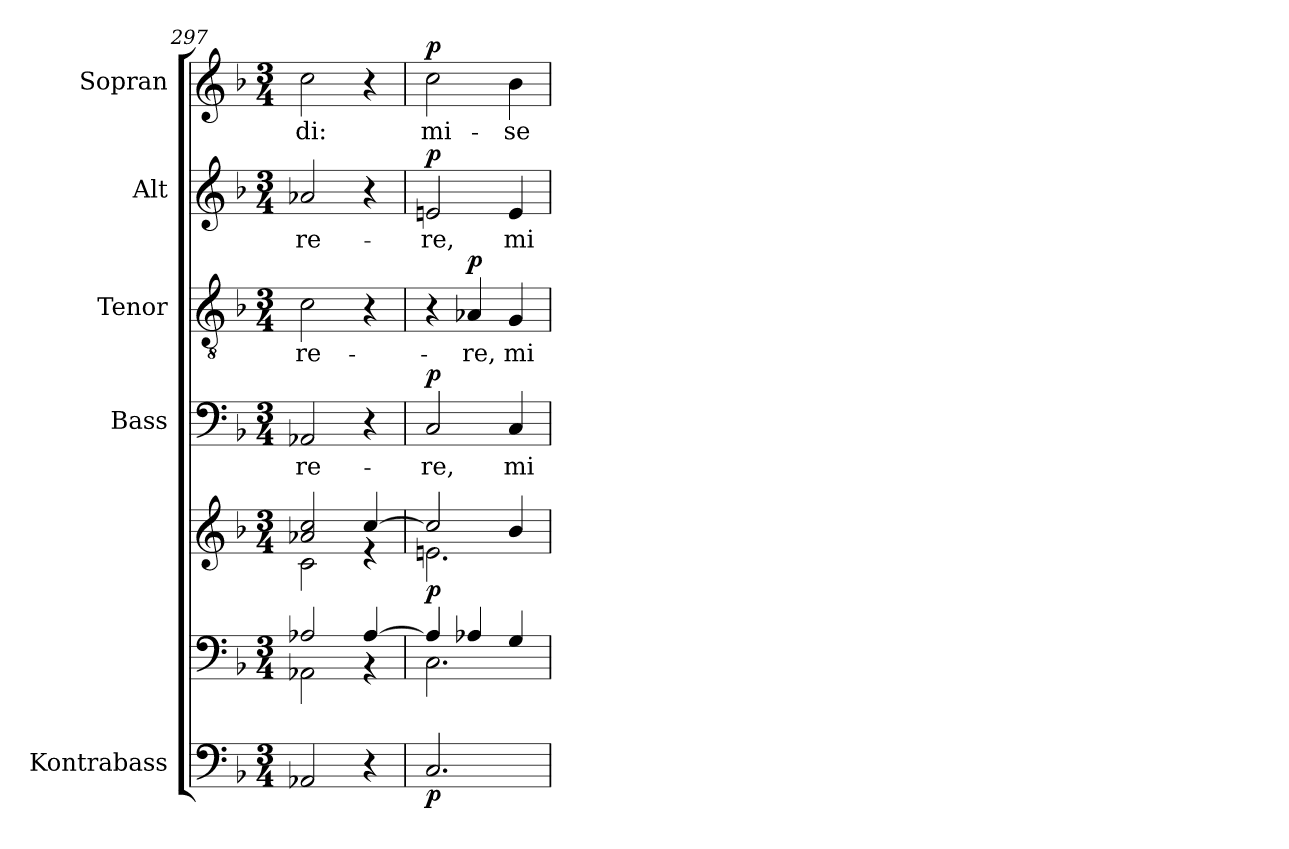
**kern	**dynam	**kern	**kern	**dynam	**kern	**text	**dynam	**kern	**text	**dynam	**kern	**text	**dynam	**kern	**text	**dynam
*part6	*part6	*part5	*part5	*part5	*part4	*part4	*part4	*part3	*part3	*part3	*part2	*part2	*part2	*part1	*part1	*part1
*staff7	*staff7	*staff6	*staff5	*staff5/6	*staff4	*staff4	*staff4	*staff3	*staff3	*staff3	*staff2	*staff2	*staff2	*staff1	*staff1	*staff1
*I"Kontrabass	*	*	*	*	*I"Bass	*	*	*I"Tenor	*	*	*I"Alt	*	*	*I"Sopran	*	*
*I'Kb.	*	*	*	*	*I'B.	*	*	*I'T.	*	*	*I'A.	*	*	*I'S.	*	*
*clefF4	*	*clefF4	*clefG2	*	*clefF4	*	*	*clefGv2	*	*	*clefG2	*	*	*clefG2	*	*
*ITrd7c12	*	*	*	*	*	*	*	*	*	*	*	*	*	*	*	*
*k[b-]	*	*k[b-]	*k[b-]	*	*k[b-]	*	*	*k[b-]	*	*	*k[b-]	*	*	*k[b-]	*	*
*F:	*	*F:	*F:	*	*F:	*	*	*F:	*	*	*F:	*	*	*F:	*	*
*M3/4	*	*M3/4	*M3/4	*	*M3/4	*	*	*M3/4	*	*	*M3/4	*	*	*M3/4	*	*
=297	=297	=297	=297	=297	=297	=297	=297	=297	=297	=297	=297	=297	=297	=297	=297	=297
*	*	*^	*^	*	*	*	*	*	*	*	*	*	*	*	*	*
!	!	!	!	!	!	!	!	!LO:LY:b	!	!	!LO:LY:b	!	!	!LO:LY:b	!	!	!LO:LY:b	!
2AAA-X/	.	2A-X/	2AA-X\	2a-X/ 2cc/	2c\	.	2AA-X/	-re-	.	2c\	-re-	.	2a-X/	-re-	.	2cc\	-di:	.
4r	.	[>4A-/	4rBB	[>4cc/	4re	.	4r	.	.	4r	.	.	4r	.	.	4r	.	.
=298	=298	=298	=298	=298	=298	=298	=298	=298	=298	=298	=298	=298	=298	=298	=298	=298	=298	=298
!	!LO:DY:b	!	!	!	!	!LO:DY:b	!	!LO:LY:b	!LO:DY:a	!	!	!	!	!LO:LY:b	!LO:DY:a	!	!LO:LY:b	!LO:DY:a
2.CC/	p	4A-/]	2.C\	2cc/]	2.en\	p	2C/	-re,	p	4r	.	.	2en/	-re,	p	2cc\	mi-	p
!	!	!	!	!	!	!	!	!	!	!	!LO:LY:b	!LO:DY:a	!	!	!	!	!	!
.	.	4A-X/	.	.	.	.	.	.	.	4A-X/	-re,	p	.	.	.	.	.	.
!	!	!	!	!	!	!	!	!LO:LY:b	!	!	!LO:LY:b	!	!	!LO:LY:b	!	!	!LO:LY:b	!
.	.	4G/	.	4b-/	.	.	4C/	mi-	.	4G/	mi-	.	4e/	mi-	.	4b-\	-se-	.
*	*	*v	*v	*	*	*	*	*	*	*	*	*	*	*	*	*	*	*
*	*	*	*v	*v	*	*	*	*	*	*	*	*	*	*	*	*	*
=	=	=	=	=	=	=	=	=	=	=	=	=	=	=	=	=
*-	*-	*-	*-	*-	*-	*-	*-	*-	*-	*-	*-	*-	*-	*-	*-	*-
